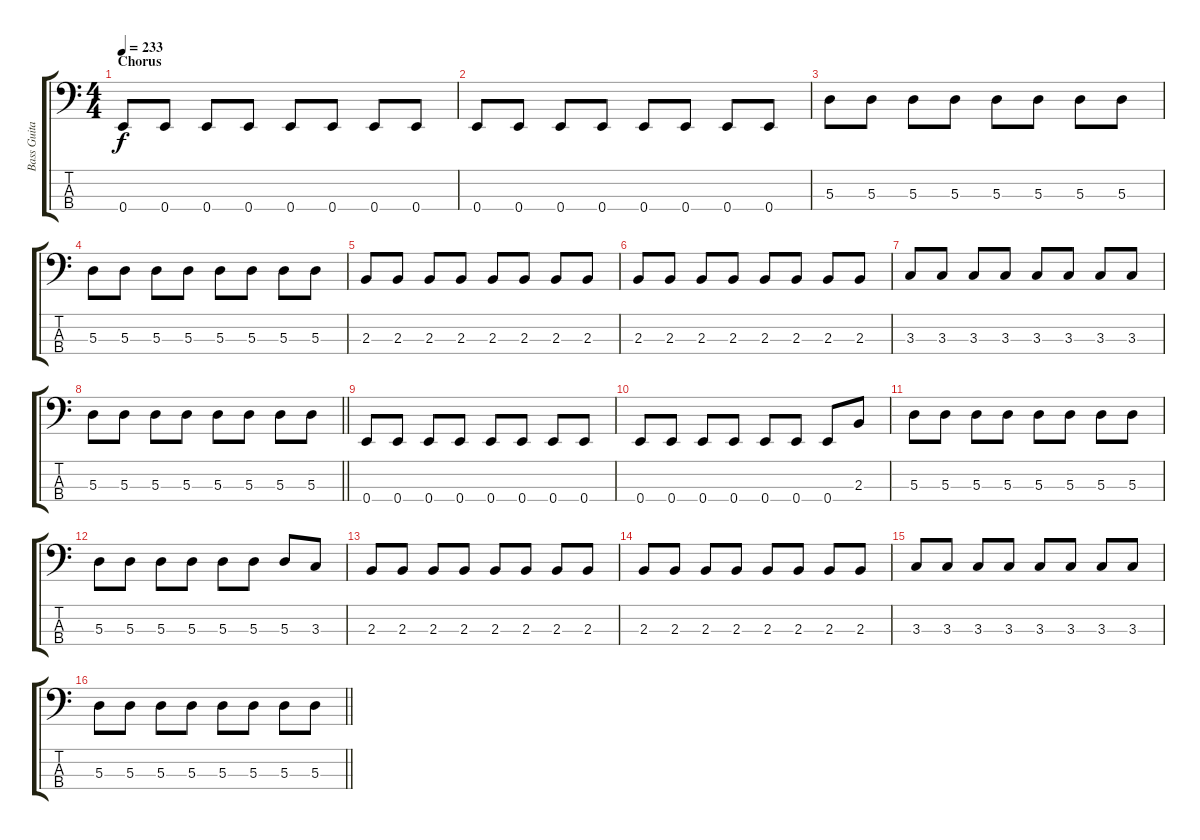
\track ("Bass Guitar" "Bass Guita") {instrument electricbassfinger}
\staff {score tabs}
\tuning (G2 D2 A1 E1) {hide}
\ts (4 4)
\section ("" "Chorus")
\tempo 233
\clef f4
\ks c
0.4.8{dy f} 0.4.8 0.4.8 0.4.8 0.4.8 0.4.8 0.4.8 0.4.8 |
0.4.8 0.4.8 0.4.8 0.4.8 0.4.8 0.4.8 0.4.8 0.4.8 |
5.3.8 5.3.8 5.3.8 5.3.8 5.3.8 5.3.8 5.3.8 5.3.8 |
5.3.8 5.3.8 5.3.8 5.3.8 5.3.8 5.3.8 5.3.8 5.3.8 |
2.3.8 2.3.8 2.3.8 2.3.8 2.3.8 2.3.8 2.3.8 2.3.8 |
2.3.8 2.3.8 2.3.8 2.3.8 2.3.8 2.3.8 2.3.8 2.3.8 |
3.3.8 3.3.8 3.3.8 3.3.8 3.3.8 3.3.8 3.3.8 3.3.8 |
\barLineRight lightlight
5.3.8 5.3.8 5.3.8 5.3.8 5.3.8 5.3.8 5.3.8 5.3.8 |
0.4.8 0.4.8 0.4.8 0.4.8 0.4.8 0.4.8 0.4.8 0.4.8 |
0.4.8 0.4.8 0.4.8 0.4.8 0.4.8 0.4.8 0.4.8 2.3.8 |
5.3.8 5.3.8 5.3.8 5.3.8 5.3.8 5.3.8 5.3.8 5.3.8 |
5.3.8 5.3.8 5.3.8 5.3.8 5.3.8 5.3.8 5.3.8 3.3.8 |
2.3.8 2.3.8 2.3.8 2.3.8 2.3.8 2.3.8 2.3.8 2.3.8 |
2.3.8 2.3.8 2.3.8 2.3.8 2.3.8 2.3.8 2.3.8 2.3.8 |
3.3.8 3.3.8 3.3.8 3.3.8 3.3.8 3.3.8 3.3.8 3.3.8 |
\barLineRight lightlight
5.3.8 5.3.8 5.3.8 5.3.8 5.3.8 5.3.8 5.3.8 5.3.8
